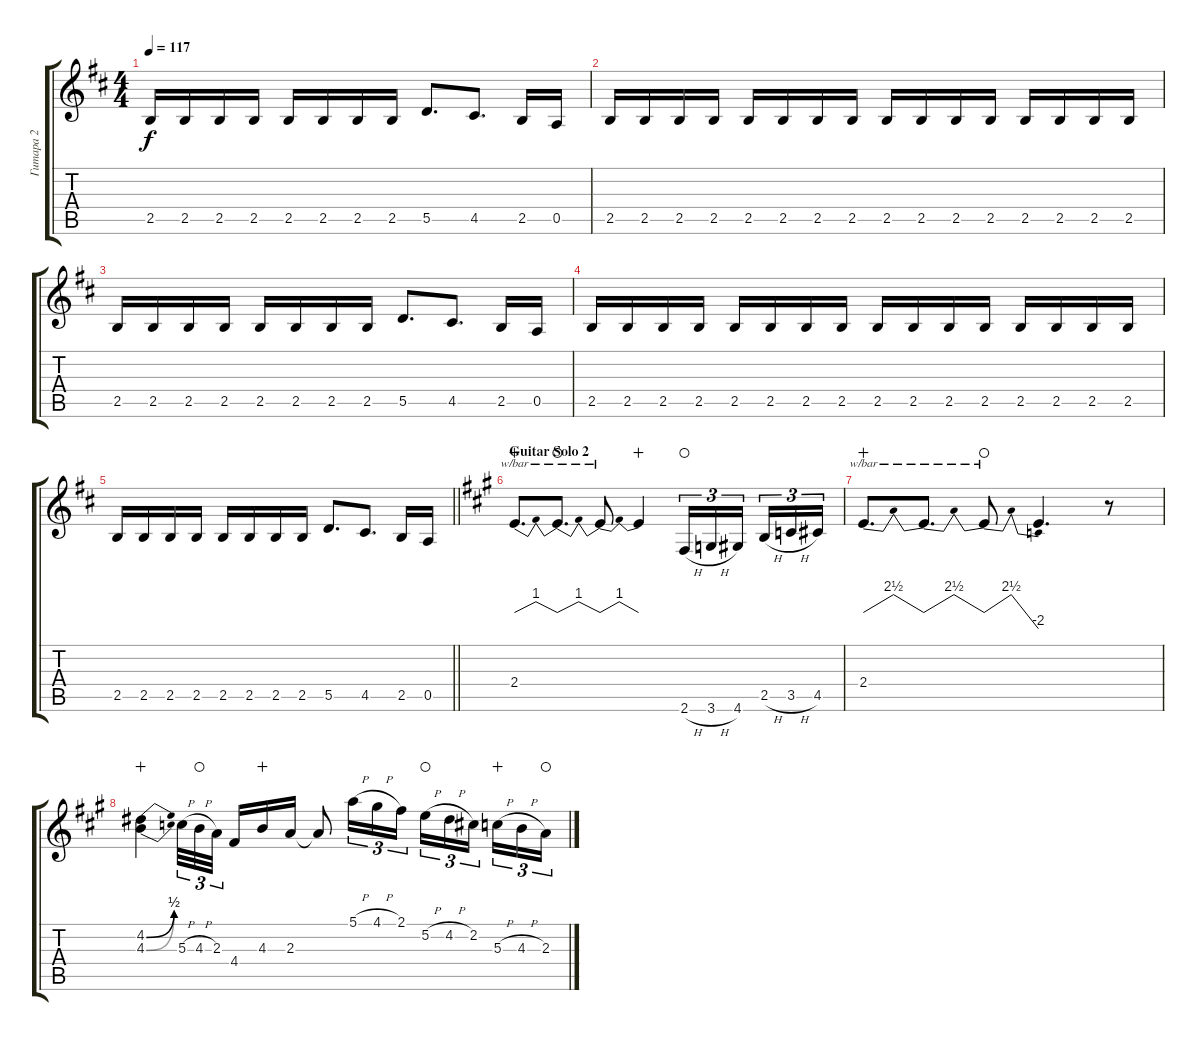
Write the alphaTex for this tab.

\track ("Гитара 2" "Гитара 2") {instrument distortionguitar}
\staff {score tabs}
\tuning (E4 B3 G3 D3 A2 E2) {hide}
\ts (4 4)
\tempo 117
\clef g2
\ks d
2.5.16{dy f} 2.5.16 2.5.16 2.5.16 2.5.16 2.5.16 2.5.16 2.5.16 5.5.8{d} 4.5.8{d} 2.5.16 0.5.16 |
2.5.16 2.5.16 2.5.16 2.5.16 2.5.16 2.5.16 2.5.16 2.5.16 2.5.16 2.5.16 2.5.16 2.5.16 2.5.16 2.5.16 2.5.16 2.5.16 |
2.5.16 2.5.16 2.5.16 2.5.16 2.5.16 2.5.16 2.5.16 2.5.16 5.5.8{d} 4.5.8{d} 2.5.16 0.5.16 |
2.5.16 2.5.16 2.5.16 2.5.16 2.5.16 2.5.16 2.5.16 2.5.16 2.5.16 2.5.16 2.5.16 2.5.16 2.5.16 2.5.16 2.5.16 2.5.16 |
\barLineRight lightlight
2.5.16 2.5.16 2.5.16 2.5.16 2.5.16 2.5.16 2.5.16 2.5.16 5.5.8{d} 4.5.8{d} 2.5.16 0.5.16 |
\section ("" "Guitar Solo 2")
\ks f#minor
2.4.8{d tbe (dip default 0 0 30 4 51 4 60 0) wahc} 2.4{t}.8{d tbe (dip default 0 0 30 4 49 4 60 0) waho} 2.4{t}.8{tbe (dip default 0 0 16 4 53 4 60 0)} 2.4{t}.4{wahc} 2.6{h}.16{tu (3 2) waho} 3.6{h}.16{tu (3 2)} 4.6.16{tu (3 2) beam splitsecondary} 2.5{h}.16{tu (3 2)} 3.5{h}.16{tu (3 2)} 4.5.16{tu (3 2)} |
2.4.8{d tbe (dip default 0 0 17 10 44 10 60 0) wahc} 2.4{t}.8{d tbe (dip default 0 0 15 10 46 10 60 0)} 2.4{t}.8{tbe (dip default 0 0 15 10 40 10 60 -8) waho} 2.4{t}.4{d} r.8 |
(4.2{be (bend 0 0 60 2)} 4.3{be (bend 0 0 60 2)}).4{wahc} 5.3{h}.32{tu (3 2)} 4.3{h}.32{tu (3 2) waho} 2.3.32{tu (3 2) beam splitsecondary} 4.4.16 4.3.16{wahc} 2.3.16 2.3{t}.8 5.1{h}.16{tu (3 2)} 4.1{h}.16{tu (3 2)} 2.1.16{tu (3 2)} 5.2{h}.16{tu (3 2) waho} 4.2{h}.16{tu (3 2)} 2.2.16{tu (3 2) beam splitsecondary} 5.3{h}.16{tu (3 2) wahc} 4.3{h}.16{tu (3 2)} 2.3.16{tu (3 2) waho}
